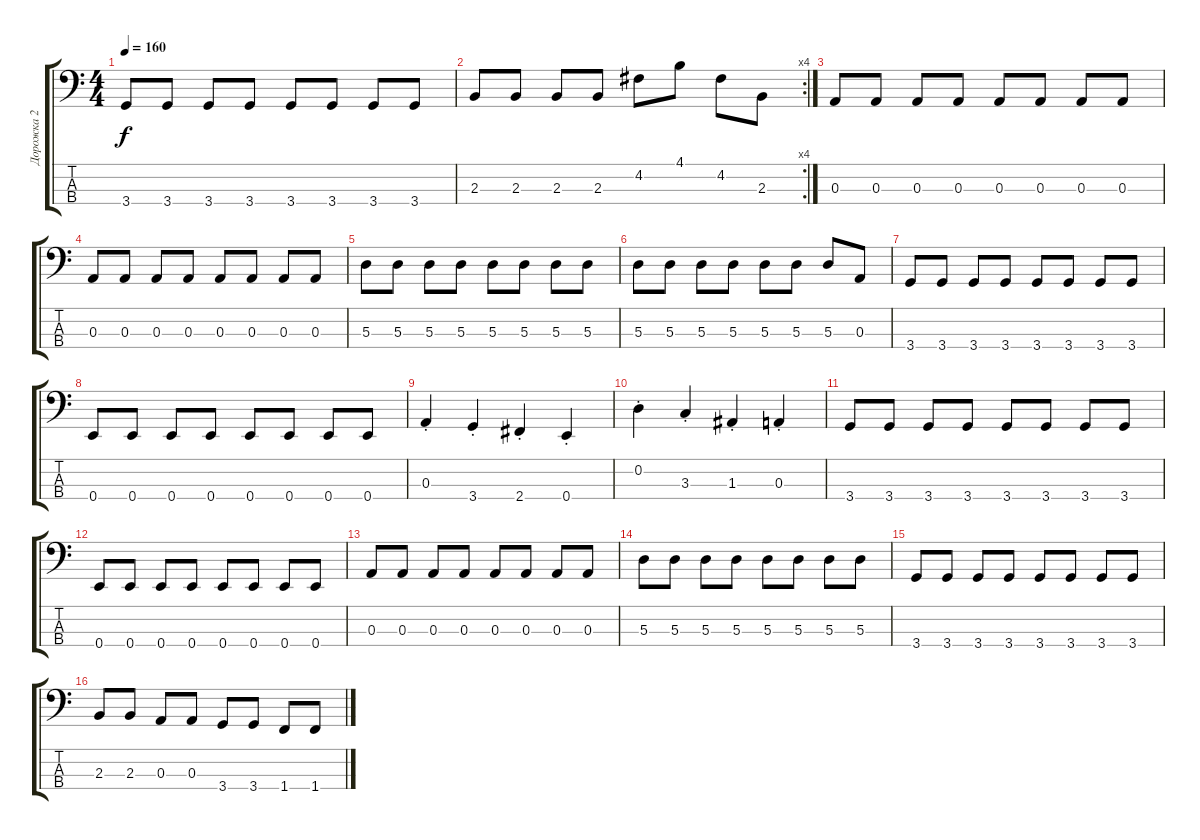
\track ("Дорожка 2" "Дорожка 2") {instrument electricbassfinger}
\staff {score tabs}
\tuning (G2 D2 A1 E1) {hide}
\ts (4 4)
\tempo 160
\clef f4
\ks c
3.4.8{dy f} 3.4.8 3.4.8 3.4.8 3.4.8 3.4.8 3.4.8 3.4.8 |
\rc 4
2.3.8 2.3.8 2.3.8 2.3.8 4.2.8 4.1.8 4.2.8 2.3.8 |
0.3.8 0.3.8 0.3.8 0.3.8 0.3.8 0.3.8 0.3.8 0.3.8 |
0.3.8 0.3.8 0.3.8 0.3.8 0.3.8 0.3.8 0.3.8 0.3.8 |
5.3.8 5.3.8 5.3.8 5.3.8 5.3.8 5.3.8 5.3.8 5.3.8 |
5.3.8 5.3.8 5.3.8 5.3.8 5.3.8 5.3.8 5.3.8 0.3.8 |
3.4.8 3.4.8 3.4.8 3.4.8 3.4.8 3.4.8 3.4.8 3.4.8 |
0.4.8 0.4.8 0.4.8 0.4.8 0.4.8 0.4.8 0.4.8 0.4.8 |
0.3{st}.4 3.4{st}.4 2.4{st}.4 0.4{st}.4 |
0.2{st}.4 3.3{st}.4 1.3{st}.4 0.3{st}.4 |
3.4.8 3.4.8 3.4.8 3.4.8 3.4.8 3.4.8 3.4.8 3.4.8 |
0.4.8 0.4.8 0.4.8 0.4.8 0.4.8 0.4.8 0.4.8 0.4.8 |
0.3.8 0.3.8 0.3.8 0.3.8 0.3.8 0.3.8 0.3.8 0.3.8 |
5.3.8 5.3.8 5.3.8 5.3.8 5.3.8 5.3.8 5.3.8 5.3.8 |
3.4.8 3.4.8 3.4.8 3.4.8 3.4.8 3.4.8 3.4.8 3.4.8 |
2.3.8 2.3.8 0.3.8 0.3.8 3.4.8 3.4.8 1.4.8 1.4.8
